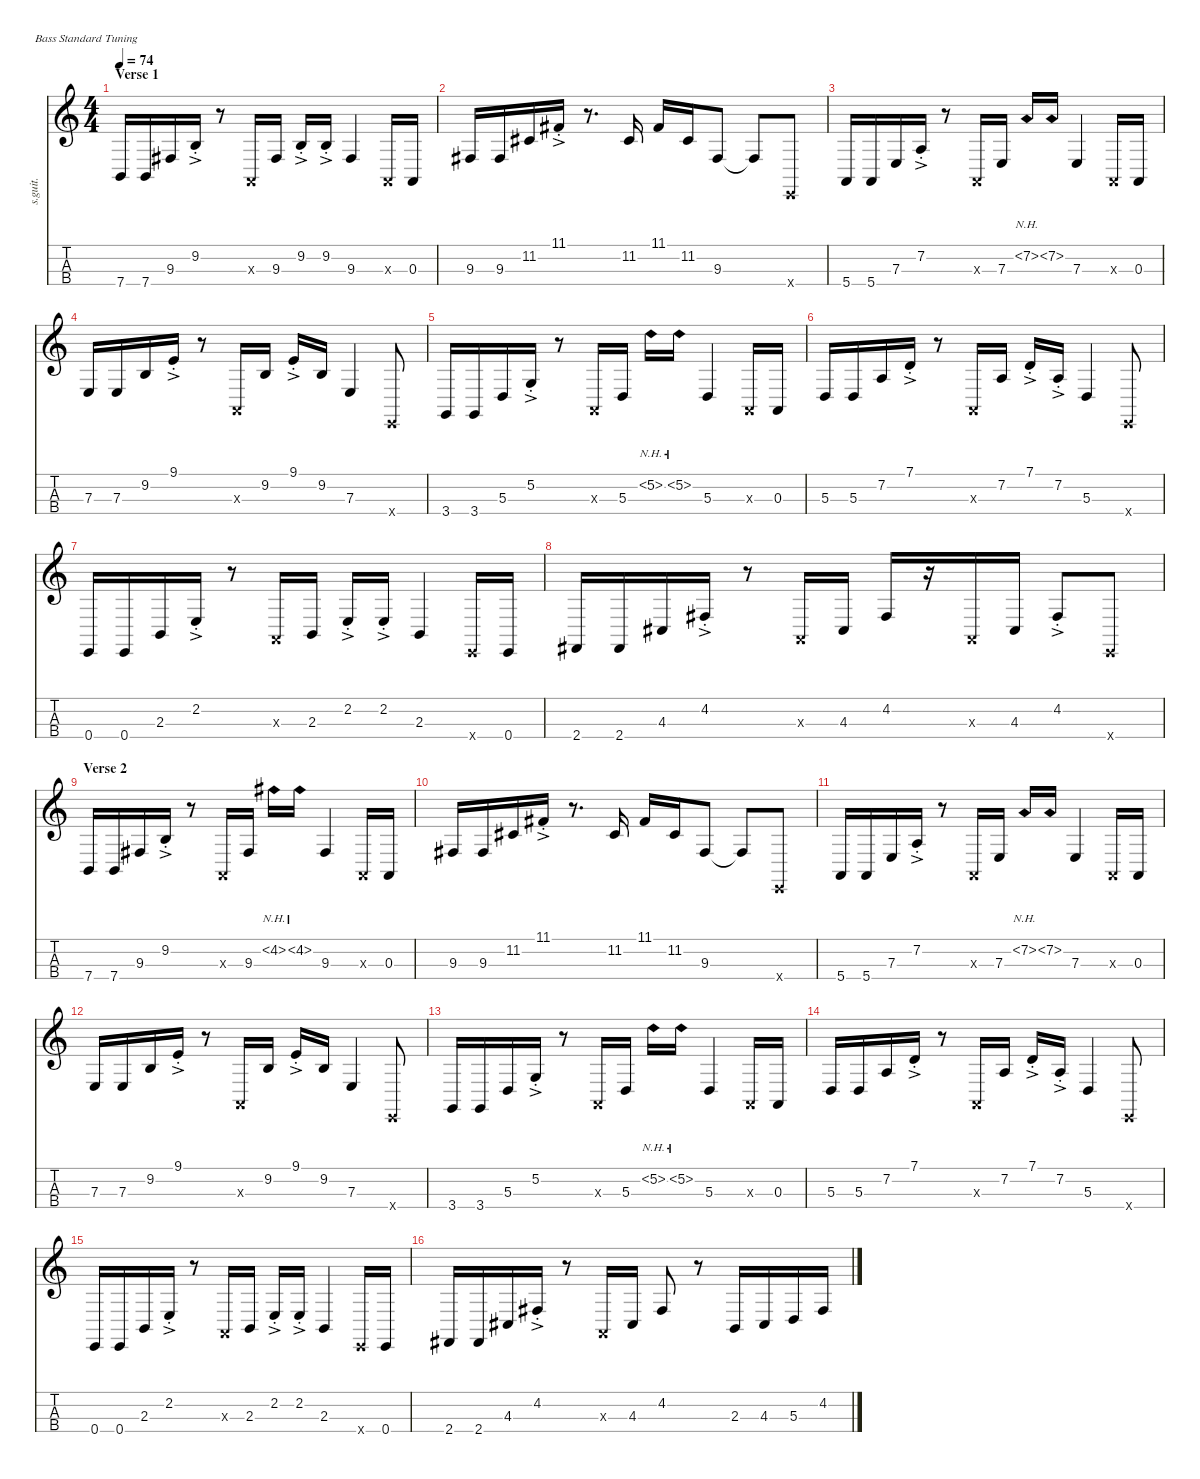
\defaultSystemsLayout 4
\hideDynamics
\bracketExtendMode nobrackets
\track ("Randy Meisner - Bass" "s.guit.") {instrument electricbassfinger}
\staff {score tabs}
\tuning (G2 D2 A1 E1)
\ts (4 4)
\section ("" "Verse 1")
\tempo 74
\clef g2
\ks c
7.4.16{lyrics (0 "") lyrics (1 "") lyrics (2 "") lyrics (3 "") lyrics (4 "") dy f} 7.4.16{lyrics (0 "") lyrics (1 "") lyrics (2 "") lyrics (3 "") lyrics (4 "")} 9.3{acc #}.16{lyrics (0 "") lyrics (1 "") lyrics (2 "") lyrics (3 "") lyrics (4 "")} 9.2{ac st}.16{lyrics (0 "") lyrics (1 "") lyrics (2 "") lyrics (3 "") lyrics (4 "")} r.8 0.3{x}.16{lyrics (0 "") lyrics (1 "") lyrics (2 "") lyrics (3 "") lyrics (4 "")} 9.3{acc #}.16{lyrics (0 "") lyrics (1 "") lyrics (2 "") lyrics (3 "") lyrics (4 "")} 9.2{ac st}.16{lyrics (0 "") lyrics (1 "") lyrics (2 "") lyrics (3 "") lyrics (4 "")} 9.2{ac st}.16{lyrics (0 "") lyrics (1 "") lyrics (2 "") lyrics (3 "") lyrics (4 "")} 9.3{acc #}.4{lyrics (0 "") lyrics (1 "") lyrics (2 "") lyrics (3 "") lyrics (4 "")} 0.3{x}.16{lyrics (0 "") lyrics (1 "") lyrics (2 "") lyrics (3 "") lyrics (4 "")} 0.3.16{lyrics (0 "") lyrics (1 "") lyrics (2 "") lyrics (3 "") lyrics (4 "")} |
9.3{acc #}.16{lyrics (0 "") lyrics (1 "") lyrics (2 "") lyrics (3 "") lyrics (4 "")} 9.3{acc #}.16{lyrics (0 "") lyrics (1 "") lyrics (2 "") lyrics (3 "") lyrics (4 "")} 11.2{acc #}.16{lyrics (0 "") lyrics (1 "") lyrics (2 "") lyrics (3 "") lyrics (4 "")} 11.1{ac st acc #}.16{lyrics (0 "") lyrics (1 "") lyrics (2 "") lyrics (3 "") lyrics (4 "")} r.8{d} 11.2{acc #}.16{lyrics (0 "") lyrics (1 "") lyrics (2 "") lyrics (3 "") lyrics (4 "")} 11.1{acc #}.16{lyrics (0 "") lyrics (1 "") lyrics (2 "") lyrics (3 "") lyrics (4 "")} 11.2{acc #}.16{lyrics (0 "") lyrics (1 "") lyrics (2 "") lyrics (3 "") lyrics (4 "")} 9.3{acc #}.8{lyrics (0 "") lyrics (1 "") lyrics (2 "") lyrics (3 "") lyrics (4 "")} 9.3{t acc #}.8{lyrics (0 "") lyrics (1 "") lyrics (2 "") lyrics (3 "") lyrics (4 "")} 0.4{x}.8{lyrics (0 "") lyrics (1 "") lyrics (2 "") lyrics (3 "") lyrics (4 "")} |
5.4.16{lyrics (0 "") lyrics (1 "") lyrics (2 "") lyrics (3 "") lyrics (4 "")} 5.4.16{lyrics (0 "") lyrics (1 "") lyrics (2 "") lyrics (3 "") lyrics (4 "")} 7.3.16{lyrics (0 "") lyrics (1 "") lyrics (2 "") lyrics (3 "") lyrics (4 "")} 7.2{ac st}.16{lyrics (0 "") lyrics (1 "") lyrics (2 "") lyrics (3 "") lyrics (4 "")} r.8 0.3{x}.16{lyrics (0 "") lyrics (1 "") lyrics (2 "") lyrics (3 "") lyrics (4 "")} 7.3.16{lyrics (0 "") lyrics (1 "") lyrics (2 "") lyrics (3 "") lyrics (4 "")} 7.2{nh}.16{lyrics (0 "") lyrics (1 "") lyrics (2 "") lyrics (3 "") lyrics (4 "")} 7.2{nh}.16{lyrics (0 "") lyrics (1 "") lyrics (2 "") lyrics (3 "") lyrics (4 "")} 7.3.4{lyrics (0 "") lyrics (1 "") lyrics (2 "") lyrics (3 "") lyrics (4 "")} 0.3{x}.16{lyrics (0 "") lyrics (1 "") lyrics (2 "") lyrics (3 "") lyrics (4 "")} 0.3.16{lyrics (0 "") lyrics (1 "") lyrics (2 "") lyrics (3 "") lyrics (4 "")} |
7.3.16{lyrics (0 "") lyrics (1 "") lyrics (2 "") lyrics (3 "") lyrics (4 "")} 7.3.16{lyrics (0 "") lyrics (1 "") lyrics (2 "") lyrics (3 "") lyrics (4 "")} 9.2.16{lyrics (0 "") lyrics (1 "") lyrics (2 "") lyrics (3 "") lyrics (4 "")} 9.1{ac st}.16{lyrics (0 "") lyrics (1 "") lyrics (2 "") lyrics (3 "") lyrics (4 "")} r.8 0.3{x}.16{lyrics (0 "") lyrics (1 "") lyrics (2 "") lyrics (3 "") lyrics (4 "")} 9.2.16{lyrics (0 "") lyrics (1 "") lyrics (2 "") lyrics (3 "") lyrics (4 "")} 9.1{ac st}.16{lyrics (0 "") lyrics (1 "") lyrics (2 "") lyrics (3 "") lyrics (4 "")} 9.2.16{lyrics (0 "") lyrics (1 "") lyrics (2 "") lyrics (3 "") lyrics (4 "")} 7.3.4{lyrics (0 "") lyrics (1 "") lyrics (2 "") lyrics (3 "") lyrics (4 "")} 0.4{x}.8{lyrics (0 "") lyrics (1 "") lyrics (2 "") lyrics (3 "") lyrics (4 "")} |
3.4.16{lyrics (0 "") lyrics (1 "") lyrics (2 "") lyrics (3 "") lyrics (4 "")} 3.4.16{lyrics (0 "") lyrics (1 "") lyrics (2 "") lyrics (3 "") lyrics (4 "")} 5.3.16{lyrics (0 "") lyrics (1 "") lyrics (2 "") lyrics (3 "") lyrics (4 "")} 5.2{ac st}.16{lyrics (0 "") lyrics (1 "") lyrics (2 "") lyrics (3 "") lyrics (4 "")} r.8 0.3{x}.16{lyrics (0 "") lyrics (1 "") lyrics (2 "") lyrics (3 "") lyrics (4 "")} 5.3.16{lyrics (0 "") lyrics (1 "") lyrics (2 "") lyrics (3 "") lyrics (4 "")} 5.2{nh}.16{lyrics (0 "") lyrics (1 "") lyrics (2 "") lyrics (3 "") lyrics (4 "")} 5.2{nh}.16{lyrics (0 "") lyrics (1 "") lyrics (2 "") lyrics (3 "") lyrics (4 "")} 5.3.4{lyrics (0 "") lyrics (1 "") lyrics (2 "") lyrics (3 "") lyrics (4 "")} 0.3{x}.16{lyrics (0 "") lyrics (1 "") lyrics (2 "") lyrics (3 "") lyrics (4 "")} 0.3.16{lyrics (0 "") lyrics (1 "") lyrics (2 "") lyrics (3 "") lyrics (4 "")} |
5.3.16{lyrics (0 "") lyrics (1 "") lyrics (2 "") lyrics (3 "") lyrics (4 "")} 5.3.16{lyrics (0 "") lyrics (1 "") lyrics (2 "") lyrics (3 "") lyrics (4 "")} 7.2.16{lyrics (0 "") lyrics (1 "") lyrics (2 "") lyrics (3 "") lyrics (4 "")} 7.1{ac st}.16{lyrics (0 "") lyrics (1 "") lyrics (2 "") lyrics (3 "") lyrics (4 "")} r.8 0.3{x}.16{lyrics (0 "") lyrics (1 "") lyrics (2 "") lyrics (3 "") lyrics (4 "")} 7.2.16{lyrics (0 "") lyrics (1 "") lyrics (2 "") lyrics (3 "") lyrics (4 "")} 7.1{ac st}.16{lyrics (0 "") lyrics (1 "") lyrics (2 "") lyrics (3 "") lyrics (4 "")} 7.2{ac st}.16{lyrics (0 "") lyrics (1 "") lyrics (2 "") lyrics (3 "") lyrics (4 "")} 5.3.4{lyrics (0 "") lyrics (1 "") lyrics (2 "") lyrics (3 "") lyrics (4 "")} 0.4{x}.8{lyrics (0 "") lyrics (1 "") lyrics (2 "") lyrics (3 "") lyrics (4 "")} |
0.4.16{lyrics (0 "") lyrics (1 "") lyrics (2 "") lyrics (3 "") lyrics (4 "")} 0.4.16{lyrics (0 "") lyrics (1 "") lyrics (2 "") lyrics (3 "") lyrics (4 "")} 2.3.16{lyrics (0 "") lyrics (1 "") lyrics (2 "") lyrics (3 "") lyrics (4 "")} 2.2{ac st}.16{lyrics (0 "") lyrics (1 "") lyrics (2 "") lyrics (3 "") lyrics (4 "")} r.8 0.3{x}.16{lyrics (0 "") lyrics (1 "") lyrics (2 "") lyrics (3 "") lyrics (4 "")} 2.3.16{lyrics (0 "") lyrics (1 "") lyrics (2 "") lyrics (3 "") lyrics (4 "")} 2.2{ac st}.16{lyrics (0 "") lyrics (1 "") lyrics (2 "") lyrics (3 "") lyrics (4 "")} 2.2{ac st}.16{lyrics (0 "") lyrics (1 "") lyrics (2 "") lyrics (3 "") lyrics (4 "")} 2.3.4{lyrics (0 "") lyrics (1 "") lyrics (2 "") lyrics (3 "") lyrics (4 "")} 0.4{x}.16{lyrics (0 "") lyrics (1 "") lyrics (2 "") lyrics (3 "") lyrics (4 "")} 0.4.16{lyrics (0 "") lyrics (1 "") lyrics (2 "") lyrics (3 "") lyrics (4 "")} |
2.4{acc #}.16{lyrics (0 "") lyrics (1 "") lyrics (2 "") lyrics (3 "") lyrics (4 "")} 2.4{acc #}.16{lyrics (0 "") lyrics (1 "") lyrics (2 "") lyrics (3 "") lyrics (4 "")} 4.3{acc #}.16{lyrics (0 "") lyrics (1 "") lyrics (2 "") lyrics (3 "") lyrics (4 "")} 4.2{ac st acc #}.16{lyrics (0 "") lyrics (1 "") lyrics (2 "") lyrics (3 "") lyrics (4 "")} r.8 0.3{x}.16{lyrics (0 "") lyrics (1 "") lyrics (2 "") lyrics (3 "") lyrics (4 "")} 4.3{acc #}.16{lyrics (0 "") lyrics (1 "") lyrics (2 "") lyrics (3 "") lyrics (4 "")} 4.2{acc #}.16{lyrics (0 "") lyrics (1 "") lyrics (2 "") lyrics (3 "") lyrics (4 "")} r.16 0.3{x}.16{lyrics (0 "") lyrics (1 "") lyrics (2 "") lyrics (3 "") lyrics (4 "")} 4.3{acc #}.16{lyrics (0 "") lyrics (1 "") lyrics (2 "") lyrics (3 "") lyrics (4 "")} 4.2{ac st acc #}.8{lyrics (0 "") lyrics (1 "") lyrics (2 "") lyrics (3 "") lyrics (4 "")} 0.4{x}.8{lyrics (0 "") lyrics (1 "") lyrics (2 "") lyrics (3 "") lyrics (4 "")} |
\section ("" "Verse 2")
7.4.16{lyrics (0 "") lyrics (1 "") lyrics (2 "") lyrics (3 "") lyrics (4 "")} 7.4.16{lyrics (0 "") lyrics (1 "") lyrics (2 "") lyrics (3 "") lyrics (4 "")} 9.3{acc #}.16{lyrics (0 "") lyrics (1 "") lyrics (2 "") lyrics (3 "") lyrics (4 "")} 9.2{ac st}.16{lyrics (0 "") lyrics (1 "") lyrics (2 "") lyrics (3 "") lyrics (4 "")} r.8 0.3{x}.16{lyrics (0 "") lyrics (1 "") lyrics (2 "") lyrics (3 "") lyrics (4 "")} 9.3{acc #}.16{lyrics (0 "") lyrics (1 "") lyrics (2 "") lyrics (3 "") lyrics (4 "")} 4.2{nh acc #}.16{lyrics (0 "") lyrics (1 "") lyrics (2 "") lyrics (3 "") lyrics (4 "")} 4.2{nh acc #}.16{lyrics (0 "") lyrics (1 "") lyrics (2 "") lyrics (3 "") lyrics (4 "")} 9.3{acc #}.4{lyrics (0 "") lyrics (1 "") lyrics (2 "") lyrics (3 "") lyrics (4 "")} 0.3{x}.16{lyrics (0 "") lyrics (1 "") lyrics (2 "") lyrics (3 "") lyrics (4 "")} 0.3.16{lyrics (0 "") lyrics (1 "") lyrics (2 "") lyrics (3 "") lyrics (4 "")} |
9.3{acc #}.16{lyrics (0 "") lyrics (1 "") lyrics (2 "") lyrics (3 "") lyrics (4 "")} 9.3{acc #}.16{lyrics (0 "") lyrics (1 "") lyrics (2 "") lyrics (3 "") lyrics (4 "")} 11.2{acc #}.16{lyrics (0 "") lyrics (1 "") lyrics (2 "") lyrics (3 "") lyrics (4 "")} 11.1{ac st acc #}.16{lyrics (0 "") lyrics (1 "") lyrics (2 "") lyrics (3 "") lyrics (4 "")} r.8{d} 11.2{acc #}.16{lyrics (0 "") lyrics (1 "") lyrics (2 "") lyrics (3 "") lyrics (4 "")} 11.1{acc #}.16{lyrics (0 "") lyrics (1 "") lyrics (2 "") lyrics (3 "") lyrics (4 "")} 11.2{acc #}.16{lyrics (0 "") lyrics (1 "") lyrics (2 "") lyrics (3 "") lyrics (4 "")} 9.3{acc #}.8{lyrics (0 "") lyrics (1 "") lyrics (2 "") lyrics (3 "") lyrics (4 "")} 9.3{t acc #}.8{lyrics (0 "") lyrics (1 "") lyrics (2 "") lyrics (3 "") lyrics (4 "")} 0.4{x}.8{lyrics (0 "") lyrics (1 "") lyrics (2 "") lyrics (3 "") lyrics (4 "")} |
5.4.16{lyrics (0 "") lyrics (1 "") lyrics (2 "") lyrics (3 "") lyrics (4 "")} 5.4.16{lyrics (0 "") lyrics (1 "") lyrics (2 "") lyrics (3 "") lyrics (4 "")} 7.3.16{lyrics (0 "") lyrics (1 "") lyrics (2 "") lyrics (3 "") lyrics (4 "")} 7.2{ac st}.16{lyrics (0 "") lyrics (1 "") lyrics (2 "") lyrics (3 "") lyrics (4 "")} r.8 0.3{x}.16{lyrics (0 "") lyrics (1 "") lyrics (2 "") lyrics (3 "") lyrics (4 "")} 7.3.16{lyrics (0 "") lyrics (1 "") lyrics (2 "") lyrics (3 "") lyrics (4 "")} 7.2{nh}.16{lyrics (0 "") lyrics (1 "") lyrics (2 "") lyrics (3 "") lyrics (4 "")} 7.2{nh}.16{lyrics (0 "") lyrics (1 "") lyrics (2 "") lyrics (3 "") lyrics (4 "")} 7.3.4{lyrics (0 "") lyrics (1 "") lyrics (2 "") lyrics (3 "") lyrics (4 "")} 0.3{x}.16{lyrics (0 "") lyrics (1 "") lyrics (2 "") lyrics (3 "") lyrics (4 "")} 0.3.16{lyrics (0 "") lyrics (1 "") lyrics (2 "") lyrics (3 "") lyrics (4 "")} |
7.3.16{lyrics (0 "") lyrics (1 "") lyrics (2 "") lyrics (3 "") lyrics (4 "")} 7.3.16{lyrics (0 "") lyrics (1 "") lyrics (2 "") lyrics (3 "") lyrics (4 "")} 9.2.16{lyrics (0 "") lyrics (1 "") lyrics (2 "") lyrics (3 "") lyrics (4 "")} 9.1{ac st}.16{lyrics (0 "") lyrics (1 "") lyrics (2 "") lyrics (3 "") lyrics (4 "")} r.8 0.3{x}.16{lyrics (0 "") lyrics (1 "") lyrics (2 "") lyrics (3 "") lyrics (4 "")} 9.2.16{lyrics (0 "") lyrics (1 "") lyrics (2 "") lyrics (3 "") lyrics (4 "")} 9.1{ac st}.16{lyrics (0 "") lyrics (1 "") lyrics (2 "") lyrics (3 "") lyrics (4 "")} 9.2.16{lyrics (0 "") lyrics (1 "") lyrics (2 "") lyrics (3 "") lyrics (4 "")} 7.3.4{lyrics (0 "") lyrics (1 "") lyrics (2 "") lyrics (3 "") lyrics (4 "")} 0.4{x}.8{lyrics (0 "") lyrics (1 "") lyrics (2 "") lyrics (3 "") lyrics (4 "")} |
3.4.16{lyrics (0 "") lyrics (1 "") lyrics (2 "") lyrics (3 "") lyrics (4 "")} 3.4.16{lyrics (0 "") lyrics (1 "") lyrics (2 "") lyrics (3 "") lyrics (4 "")} 5.3.16{lyrics (0 "") lyrics (1 "") lyrics (2 "") lyrics (3 "") lyrics (4 "")} 5.2{ac st}.16{lyrics (0 "") lyrics (1 "") lyrics (2 "") lyrics (3 "") lyrics (4 "")} r.8 0.3{x}.16{lyrics (0 "") lyrics (1 "") lyrics (2 "") lyrics (3 "") lyrics (4 "")} 5.3.16{lyrics (0 "") lyrics (1 "") lyrics (2 "") lyrics (3 "") lyrics (4 "")} 5.2{nh}.16{lyrics (0 "") lyrics (1 "") lyrics (2 "") lyrics (3 "") lyrics (4 "")} 5.2{nh}.16{lyrics (0 "") lyrics (1 "") lyrics (2 "") lyrics (3 "") lyrics (4 "")} 5.3.4{lyrics (0 "") lyrics (1 "") lyrics (2 "") lyrics (3 "") lyrics (4 "")} 0.3{x}.16{lyrics (0 "") lyrics (1 "") lyrics (2 "") lyrics (3 "") lyrics (4 "")} 0.3.16{lyrics (0 "") lyrics (1 "") lyrics (2 "") lyrics (3 "") lyrics (4 "")} |
5.3.16{lyrics (0 "") lyrics (1 "") lyrics (2 "") lyrics (3 "") lyrics (4 "")} 5.3.16{lyrics (0 "") lyrics (1 "") lyrics (2 "") lyrics (3 "") lyrics (4 "")} 7.2.16{lyrics (0 "") lyrics (1 "") lyrics (2 "") lyrics (3 "") lyrics (4 "")} 7.1{ac st}.16{lyrics (0 "") lyrics (1 "") lyrics (2 "") lyrics (3 "") lyrics (4 "")} r.8 0.3{x}.16{lyrics (0 "") lyrics (1 "") lyrics (2 "") lyrics (3 "") lyrics (4 "")} 7.2.16{lyrics (0 "") lyrics (1 "") lyrics (2 "") lyrics (3 "") lyrics (4 "")} 7.1{ac st}.16{lyrics (0 "") lyrics (1 "") lyrics (2 "") lyrics (3 "") lyrics (4 "")} 7.2{ac st}.16{lyrics (0 "") lyrics (1 "") lyrics (2 "") lyrics (3 "") lyrics (4 "")} 5.3.4{lyrics (0 "") lyrics (1 "") lyrics (2 "") lyrics (3 "") lyrics (4 "")} 0.4{x}.8{lyrics (0 "") lyrics (1 "") lyrics (2 "") lyrics (3 "") lyrics (4 "")} |
0.4.16{lyrics (0 "") lyrics (1 "") lyrics (2 "") lyrics (3 "") lyrics (4 "")} 0.4.16{lyrics (0 "") lyrics (1 "") lyrics (2 "") lyrics (3 "") lyrics (4 "")} 2.3.16{lyrics (0 "") lyrics (1 "") lyrics (2 "") lyrics (3 "") lyrics (4 "")} 2.2{ac st}.16{lyrics (0 "") lyrics (1 "") lyrics (2 "") lyrics (3 "") lyrics (4 "")} r.8 0.3{x}.16{lyrics (0 "") lyrics (1 "") lyrics (2 "") lyrics (3 "") lyrics (4 "")} 2.3.16{lyrics (0 "") lyrics (1 "") lyrics (2 "") lyrics (3 "") lyrics (4 "")} 2.2{ac st}.16{lyrics (0 "") lyrics (1 "") lyrics (2 "") lyrics (3 "") lyrics (4 "")} 2.2{ac st}.16{lyrics (0 "") lyrics (1 "") lyrics (2 "") lyrics (3 "") lyrics (4 "")} 2.3.4{lyrics (0 "") lyrics (1 "") lyrics (2 "") lyrics (3 "") lyrics (4 "")} 0.4{x}.16{lyrics (0 "") lyrics (1 "") lyrics (2 "") lyrics (3 "") lyrics (4 "")} 0.4.16{lyrics (0 "") lyrics (1 "") lyrics (2 "") lyrics (3 "") lyrics (4 "")} |
2.4{acc #}.16{lyrics (0 "") lyrics (1 "") lyrics (2 "") lyrics (3 "") lyrics (4 "")} 2.4{acc #}.16{lyrics (0 "") lyrics (1 "") lyrics (2 "") lyrics (3 "") lyrics (4 "")} 4.3{acc #}.16{lyrics (0 "") lyrics (1 "") lyrics (2 "") lyrics (3 "") lyrics (4 "")} 4.2{ac st acc #}.16{lyrics (0 "") lyrics (1 "") lyrics (2 "") lyrics (3 "") lyrics (4 "")} r.8 0.3{x}.16{lyrics (0 "") lyrics (1 "") lyrics (2 "") lyrics (3 "") lyrics (4 "")} 4.3{acc #}.16{lyrics (0 "") lyrics (1 "") lyrics (2 "") lyrics (3 "") lyrics (4 "")} 4.2{acc #}.8{lyrics (0 "") lyrics (1 "") lyrics (2 "") lyrics (3 "") lyrics (4 "")} r.8 2.3.16{lyrics (0 "") lyrics (1 "") lyrics (2 "") lyrics (3 "") lyrics (4 "")} 4.3{acc #}.16{lyrics (0 "") lyrics (1 "") lyrics (2 "") lyrics (3 "") lyrics (4 "")} 5.3.16{lyrics (0 "") lyrics (1 "") lyrics (2 "") lyrics (3 "") lyrics (4 "")} 4.2{acc #}.16{lyrics (0 "") lyrics (1 "") lyrics (2 "") lyrics (3 "") lyrics (4 "")}
